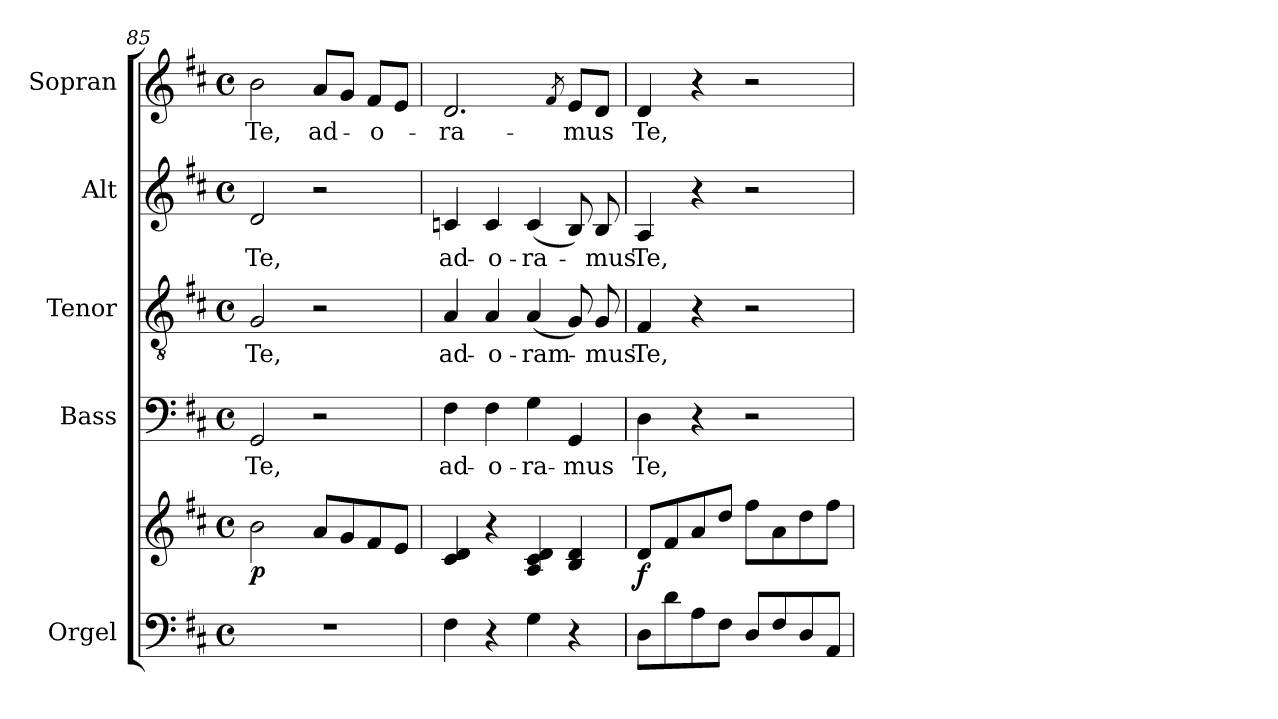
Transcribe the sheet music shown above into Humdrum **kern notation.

**kern	**kern	**dynam	**kern	**text	**kern	**text	**kern	**text	**kern	**text
*part5	*part5	*part5	*part4	*part4	*part3	*part3	*part2	*part2	*part1	*part1
*staff6	*staff5	*staff5/6	*staff4	*staff4	*staff3	*staff3	*staff2	*staff2	*staff1	*staff1
*I"Orgel	*	*	*I"Bass	*	*I"Tenor	*	*I"Alt	*	*I"Sopran	*
*I'Org.	*	*	*I'B.	*	*I'T.	*	*I'A.	*	*I'S.	*
*clefF4	*clefG2	*	*clefF4	*	*clefGv2	*	*clefG2	*	*clefG2	*
*k[f#c#]	*k[f#c#]	*	*k[f#c#]	*	*k[f#c#]	*	*k[f#c#]	*	*k[f#c#]	*
*D:	*D:	*	*D:	*	*D:	*	*D:	*	*D:	*
*M4/4	*M4/4	*	*M4/4	*	*M4/4	*	*M4/4	*	*M4/4	*
*met(c)	*met(c)	*	*met(c)	*	*met(c)	*	*met(c)	*	*met(c)	*
=85	=85	=85	=85	=85	=85	=85	=85	=85	=85	=85
!	!	!LO:DY:b	!	!LO:LY:b	!	!LO:LY:b	!	!LO:LY:b	!	!LO:LY:b
1r	2b\	p	2GG/	Te,	2G/	Te,	2d/	Te,	2b\	Te,
!	!	!	!	!	!	!	!	!	!	!LO:LY:b
.	8a/L	.	2r	.	2r	.	2r	.	8a/L	ad-
.	8g/	.	.	.	.	.	.	.	8g/J	.
!	!	!	!	!	!	!	!	!	!	!LO:LY:b
.	8f#/	.	.	.	.	.	.	.	8f#/L	-o-
.	8e/J	.	.	.	.	.	.	.	8e/J	.
=86	=86	=86	=86	=86	=86	=86	=86	=86	=86	=86
!	!	!	!	!LO:LY:b	!	!LO:LY:b	!	!LO:LY:b	!	!LO:LY:b
4F#\	4c#/ 4d/	.	4F#\	ad-	4A/	ad-	4cn/	ad-	2.d/	-ra-
!	!	!	!	!LO:LY:b	!	!LO:LY:b	!	!LO:LY:b	!	!
4r	4r	.	4F#\	-o-	4A/	-o-	4c/	-o-	.	.
!	!	!	!	!LO:LY:b	!	!LO:LY:b	!	!LO:LY:b	!	!
4G\	4A/ 4c#/ 4d/	.	4G\	-ra-	(<4A/	-ram-	(<4c/	-ra-	.	.
.	.	.	.	.	.	.	.	.	8qf#/	.
!	!	!	!	!LO:LY:b	!	!	!	!	!	!LO:LY:b
4r	4B/ 4d/	.	4GG/	-mus	8G/)	.	8B/)	.	8e/L	-mus
!	!	!	!	!	!	!LO:LY:b	!	!LO:LY:b	!	!
.	.	.	.	.	8G/	-mus	8B/	-mus	8d/J	.
!!LO:LB:g=z
=87	=87	=87	=87	=87	=87	=87	=87	=87	=87	=87
!	!	!LO:DY:b	!	!LO:LY:b	!	!LO:LY:b	!	!LO:LY:b	!	!LO:LY:b
8D\L	8d/L	f	4D\	Te,	4F#/	Te,	4A/	Te,	4d/	Te,
8d\	8f#/	.	.	.	.	.	.	.	.	.
8A\	8a/	.	4r	.	4r	.	4r	.	4r	.
8F#\J	8dd/J	.	.	.	.	.	.	.	.	.
8D/L	8ff#\L	.	2r	.	2r	.	2r	.	2r	.
8F#/	8a\	.	.	.	.	.	.	.	.	.
8D/	8dd\	.	.	.	.	.	.	.	.	.
8AA/J	8ff#\J	.	.	.	.	.	.	.	.	.
=	=	=	=	=	=	=	=	=	=	=
*-	*-	*-	*-	*-	*-	*-	*-	*-	*-	*-
